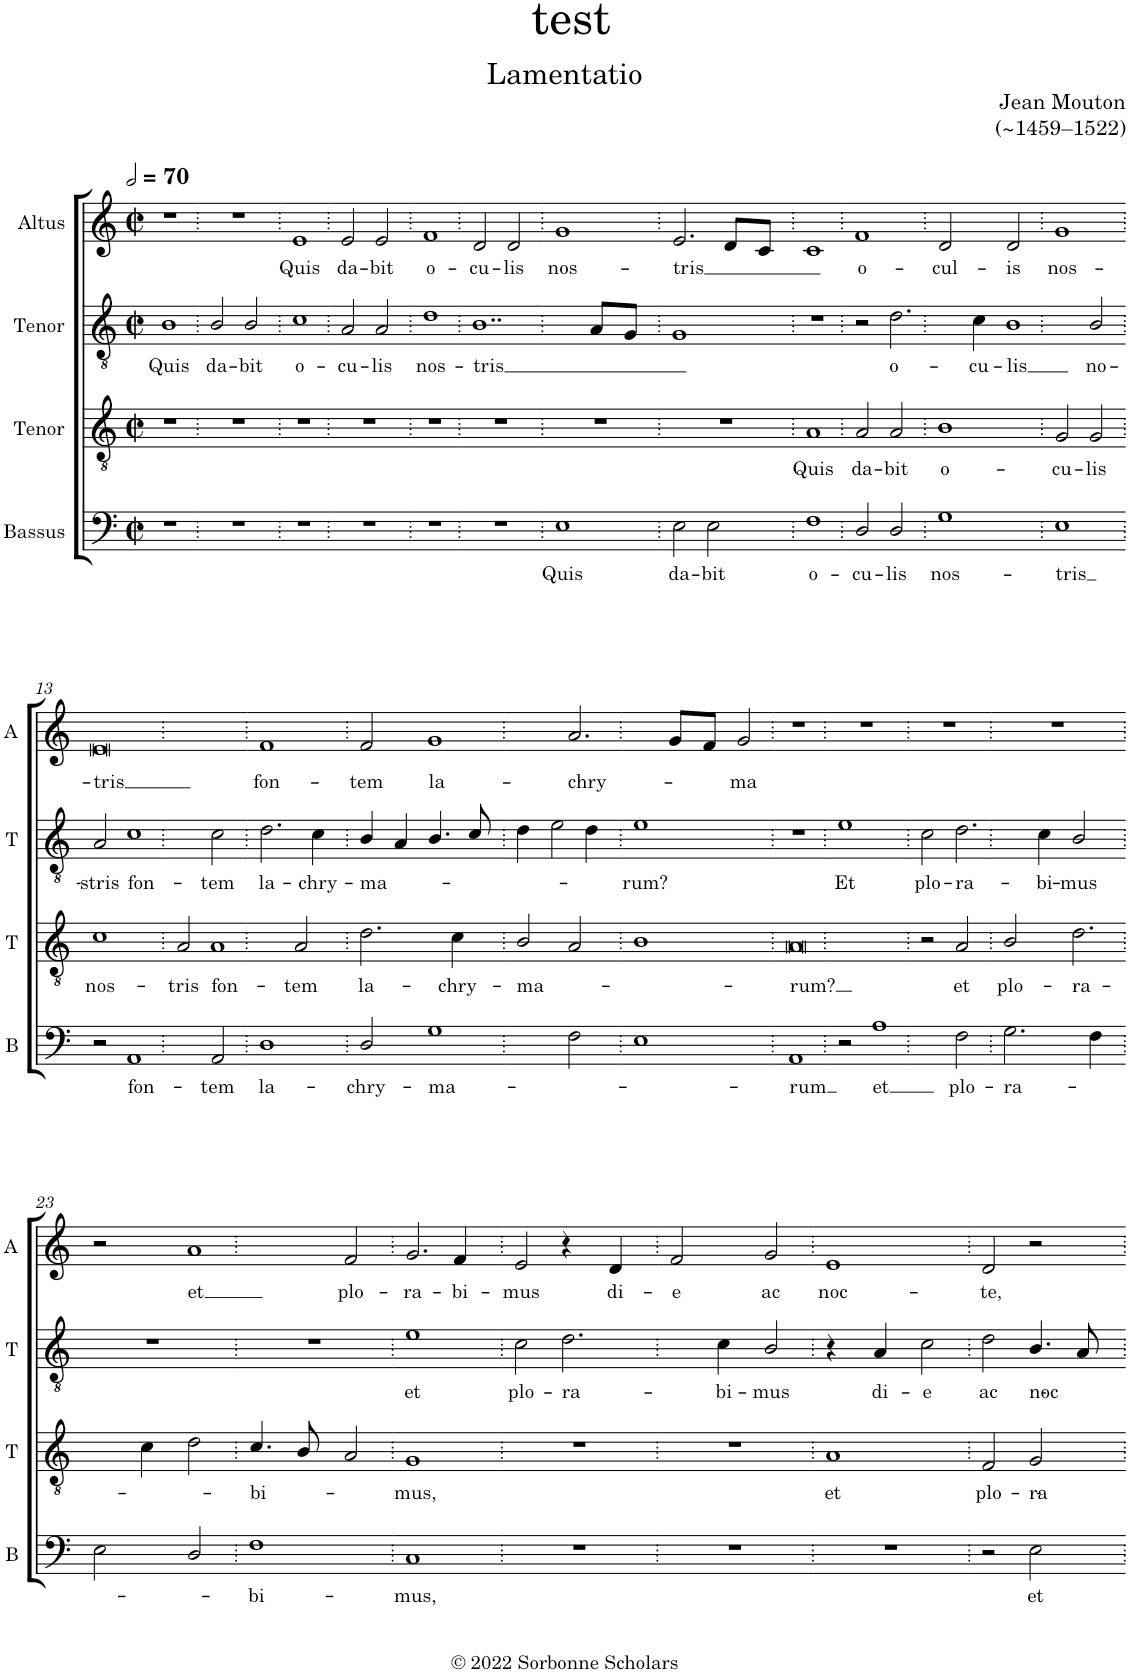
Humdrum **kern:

**kern	**text	**kern	**text	**kern	**text	**kern	**text
*part4	*part4	*part3	*part3	*part2	*part2	*part1	*part1
*staff4	*staff4	*staff3	*staff3	*staff2	*staff2	*staff1	*staff1
*I"Bassus	*	*I"Tenor	*	*I"Tenor	*	*I"Altus	*
*I'B	*	*I'T	*	*I'T	*	*I'A	*
*clefF4	*	*clefGv2	*	*clefGv2	*	*clefG2	*
*	*	*Trd4c7	*	*	*	*	*
*k[]	*	*k[]	*	*k[]	*	*k[]	*
*M2/2	*	*M2/2	*	*M2/2	*	*M2/2	*
*met(c|)	*	*met(c|)	*	*met(c|)	*	*met(c|)	*
*MM140	*	*MM140	*	*MM140	*	*MM140	*
=1	=1	=1	=1	=1	=1	=1	=1
!	!	!	!	!	!LO:LY:b	!	!
1r	.	1r	.	1B	Quis	1r	.
=2.	=2.	=2.	=2.	=2.	=2.	=2.	=2.
!	!	!	!	!	!LO:LY:b	!	!
1r	.	1r	.	2B/	da-	1r	.
!	!	!	!	!	!LO:LY:b	!	!
.	.	.	.	2B/	-bit	.	.
=3.	=3.	=3.	=3.	=3.	=3.	=3.	=3.
!	!	!	!	!	!LO:LY:b	!	!LO:LY:b
1r	.	1r	.	1c	o-	1e	Quis
=4.	=4.	=4.	=4.	=4.	=4.	=4.	=4.
!	!	!	!	!	!LO:LY:b	!	!LO:LY:b
1r	.	1r	.	2A/	-cu-	2e/	da-
!	!	!	!	!	!LO:LY:b	!	!LO:LY:b
.	.	.	.	2A/	-lis	2e/	-bit
=5.	=5.	=5.	=5.	=5.	=5.	=5.	=5.
!	!	!	!	!	!LO:LY:b	!	!LO:LY:b
1r	.	1r	.	1d	nos-	1f	o-
=6.	=6.	=6.	=6.	=6.	=6.	=6.	=6.
!	!	!	!	!LO:N:vis=1..	!LO:LY:b	!	!LO:LY:b
1r	.	1r	.	[<1B	-tris	2d/	-cu-
!	!	!	!	!	!	!	!LO:LY:b
.	.	.	.	.	.	2d/	-lis
=7.	=7.	=7.	=7.	=7.	=7.	=7.	=7.
!	!LO:LY:b	!	!	!	!	!	!LO:LY:b
1E	Quis	1r	.	2.B/]	.	1g	nos-
.	.	.	.	8A/L	.	.	.
.	.	.	.	8G/J	.	.	.
=8.	=8.	=8.	=8.	=8.	=8.	=8.	=8.
!	!LO:LY:b	!	!	!	!	!	!LO:LY:b
2E\	da-	1r	.	1G	.	2.e/	-tris
!	!LO:LY:b	!	!	!	!	!	!
2E\	-bit	.	.	.	.	.	.
.	.	.	.	.	.	8d/L	.
.	.	.	.	.	.	8c/J	.
=9.	=9.	=9.	=9.	=9.	=9.	=9.	=9.
!	!LO:LY:b	!	!LO:LY:b	!	!	!	!
1F	o-	1A	Quis	1r	.	1c	.
=10.	=10.	=10.	=10.	=10.	=10.	=10.	=10.
!	!LO:LY:b	!	!LO:LY:b	!	!	!	!LO:LY:b
2D/	-cu-	2A/	da-	2r	.	1f	o-
!	!LO:LY:b	!	!LO:LY:b	!LO:N:vis=2.	!LO:LY:b	!	!
2D/	-lis	2A/	-bit	[>2d\	o-	.	.
=11.	=11.	=11.	=11.	=11.	=11.	=11.	=11.
!	!LO:LY:b	!	!LO:LY:b	!	!	!	!LO:LY:b
1G	nos-	1B	o-	4d\]	.	2d/	-cul-
!	!	!	!	!	!LO:LY:b	!	!
.	.	.	.	4c\	-cu-	.	.
!	!	!	!	!	!LO:LY:b	!	!LO:LY:b
.	.	.	.	[<2B	-lis	2d/	-is
=12.	=12.	=12.	=12.	=12.	=12.	=12.	=12.
!	!LO:LY:b	!	!LO:LY:b	!	!	!	!LO:LY:b
1E	-tris	2G/	-cu-	2B/]	.	1g	nos-
!	!	!	!LO:LY:b	!	!LO:LY:b	!	!
.	.	2G/	-lis	2B/	no-	.	.
!!LO:LB:g=z
=13.	=13.	=13.	=13.	=13.	=13.	=13.	=13.
!	!	!	!LO:LY:b	!	!LO:LY:b	!	!LO:LY:b
2r	.	1c	nos-	2A/	-stris	[<1e	-tris
!	!LO:LY:b	!	!	!	!LO:LY:b	!	!
[2AA	fon-	.	.	[>2c	fon-	.	.
=14.	=14.	=14.	=14.	=14.	=14.	=14.	=14.
!	!	!	!LO:LY:b	!	!	!	!
2AA/]	.	2A/	-tris	2c\]	.	1e]	.
!	!LO:LY:b	!	!LO:LY:b	!	!LO:LY:b	!	!
2AA/	-tem	[2A	fon-	2c\	-tem	.	.
=15.	=15.	=15.	=15.	=15.	=15.	=15.	=15.
!	!LO:LY:b	!	!	!	!LO:LY:b	!	!LO:LY:b
1D	la-	2A/]	.	2.d\	la-	1f	fon-
!	!	!	!LO:LY:b	!	!	!	!
.	.	2A/	-tem	.	.	.	.
!	!	!	!	!	!LO:LY:b	!	!
.	.	.	.	4c\	-chry-	.	.
=16.	=16.	=16.	=16.	=16.	=16.	=16.	=16.
!	!LO:LY:b	!	!LO:LY:b	!	!LO:LY:b	!	!LO:LY:b
2D/	-chry-	2.d\	la-	4B/	-ma-	2f/	-tem
.	.	.	.	4A/	.	.	.
!	!LO:LY:b	!	!	!	!	!	!LO:LY:b
[>2G	-ma-	.	.	4.B/	.	[<2g	la-
!	!	!	!LO:LY:b	!	!	!	!
.	.	4c\	-chry-	.	.	.	.
.	.	.	.	8c/	.	.	.
=17.	=17.	=17.	=17.	=17.	=17.	=17.	=17.
!	!	!	!LO:LY:b	!	!	!	!
2G\]	.	2B/	-ma-	4d\	.	2g/]	.
.	.	.	.	2e\	.	.	.
!	!	!	!	!	!	!LO:N:vis=2.	!LO:LY:b
2F\	.	2A/	.	.	.	[<2a/	-chry-
.	.	.	.	4d\	.	.	.
=18.	=18.	=18.	=18.	=18.	=18.	=18.	=18.
!	!	!	!	!	!LO:LY:b	!	!
1E	.	1B	.	1e	-rum?	4a/]	.
.	.	.	.	.	.	8g/L	.
.	.	.	.	.	.	8f/J	.
!	!	!	!	!	!	!	!LO:LY:b
.	.	.	.	.	.	2g/	-ma
=19.	=19.	=19.	=19.	=19.	=19.	=19.	=19.
!	!LO:LY:b	!	!LO:LY:b	!	!	!	!
1AA	-rum	[<1A	-rum?	1r	.	1r	.
=20.	=20.	=20.	=20.	=20.	=20.	=20.	=20.
!	!	!	!	!	!LO:LY:b	!	!
2r	.	1A]	.	1e	Et	1r	.
!	!LO:LY:b	!	!	!	!	!	!
[>2A	et	.	.	.	.	.	.
=21.	=21.	=21.	=21.	=21.	=21.	=21.	=21.
!	!	!	!	!	!LO:LY:b	!	!
2A\]	.	2r	.	2c\	plo-	1r	.
!	!LO:LY:b	!	!LO:LY:b	!LO:N:vis=2.	!LO:LY:b	!	!
2F\	plo-	2A/	et	[2d\	-ra-	.	.
=22.	=22.	=22.	=22.	=22.	=22.	=22.	=22.
!	!LO:LY:b	!	!LO:LY:b	!	!	!	!
2.G\	-ra-	2B/	plo-	4d\]	.	1r	.
!	!	!	!	!	!LO:LY:b	!	!
.	.	.	.	4c\	-bi-	.	.
!	!	!LO:N:vis=2.	!LO:LY:b	!	!LO:LY:b	!	!
.	.	[>2d\	-ra-	2B/	-mus	.	.
4F\	.	.	.	.	.	.	.
!!LO:LB:g=z
=23.	=23.	=23.	=23.	=23.	=23.	=23.	=23.
2E\	.	4d\]	.	1r	.	2r	.
.	.	4c\	.	.	.	.	.
!	!	!	!	!	!	!	!LO:LY:b
2D/	.	2d\	.	.	.	[<2a	et
=24.	=24.	=24.	=24.	=24.	=24.	=24.	=24.
!	!LO:LY:b	!	!LO:LY:b	!	!	!	!
1F	-bi-	4.c/	-bi-	1r	.	2a/]	.
.	.	8B/	.	.	.	.	.
!	!	!	!	!	!	!	!LO:LY:b
.	.	2A/	.	.	.	2f/	plo-
=25.	=25.	=25.	=25.	=25.	=25.	=25.	=25.
!	!LO:LY:b	!	!LO:LY:b	!	!LO:LY:b	!	!LO:LY:b
1C	-mus,	1G	-mus,	1e	et	2.g/	-ra-
!	!	!	!	!	!	!	!LO:LY:b
.	.	.	.	.	.	4f/	-bi-
=26.	=26.	=26.	=26.	=26.	=26.	=26.	=26.
!	!	!	!	!	!LO:LY:b	!	!LO:LY:b
1r	.	1r	.	2c\	plo-	2e/	-mus
!	!	!	!	!LO:N:vis=2.	!LO:LY:b	!	!
.	.	.	.	[>2d\	-ra-	4r	.
!	!	!	!	!	!	!	!LO:LY:b
.	.	.	.	.	.	4d/	di-
=27.	=27.	=27.	=27.	=27.	=27.	=27.	=27.
!	!	!	!	!	!	!	!LO:LY:b
1r	.	1r	.	4d\]	.	2f/	-e
!	!	!	!	!	!LO:LY:b	!	!
.	.	.	.	4c\	bi-	.	.
!	!	!	!	!	!LO:LY:b	!	!LO:LY:b
.	.	.	.	2B/	-mus	2g/	ac
=28.	=28.	=28.	=28.	=28.	=28.	=28.	=28.
!	!	!	!LO:LY:b	!	!	!	!LO:LY:b
1r	.	1A	et	4r	.	1e	noc-
!	!	!	!	!	!LO:LY:b	!	!
.	.	.	.	4A/	di-	.	.
!	!	!	!	!	!LO:LY:b	!	!
.	.	.	.	2c\	-e	.	.
=29.	=29.	=29.	=29.	=29.	=29.	=29.	=29.
!	!	!	!LO:LY:b	!	!LO:LY:b	!	!LO:LY:b
2r	.	2F/	plo-	2d\	ac	2d/	-te,
!	!LO:LY:b	!	!LO:LY:b	!	!LO:LY:b	!	!
2E\	et	2G/	-ra-	4.B/	noc-	2r	.
.	.	.	.	8A/	.	.	.
=.	=.	=.	=.	=.	=.	=.	=.
*-	*-	*-	*-	*-	*-	*-	*-
